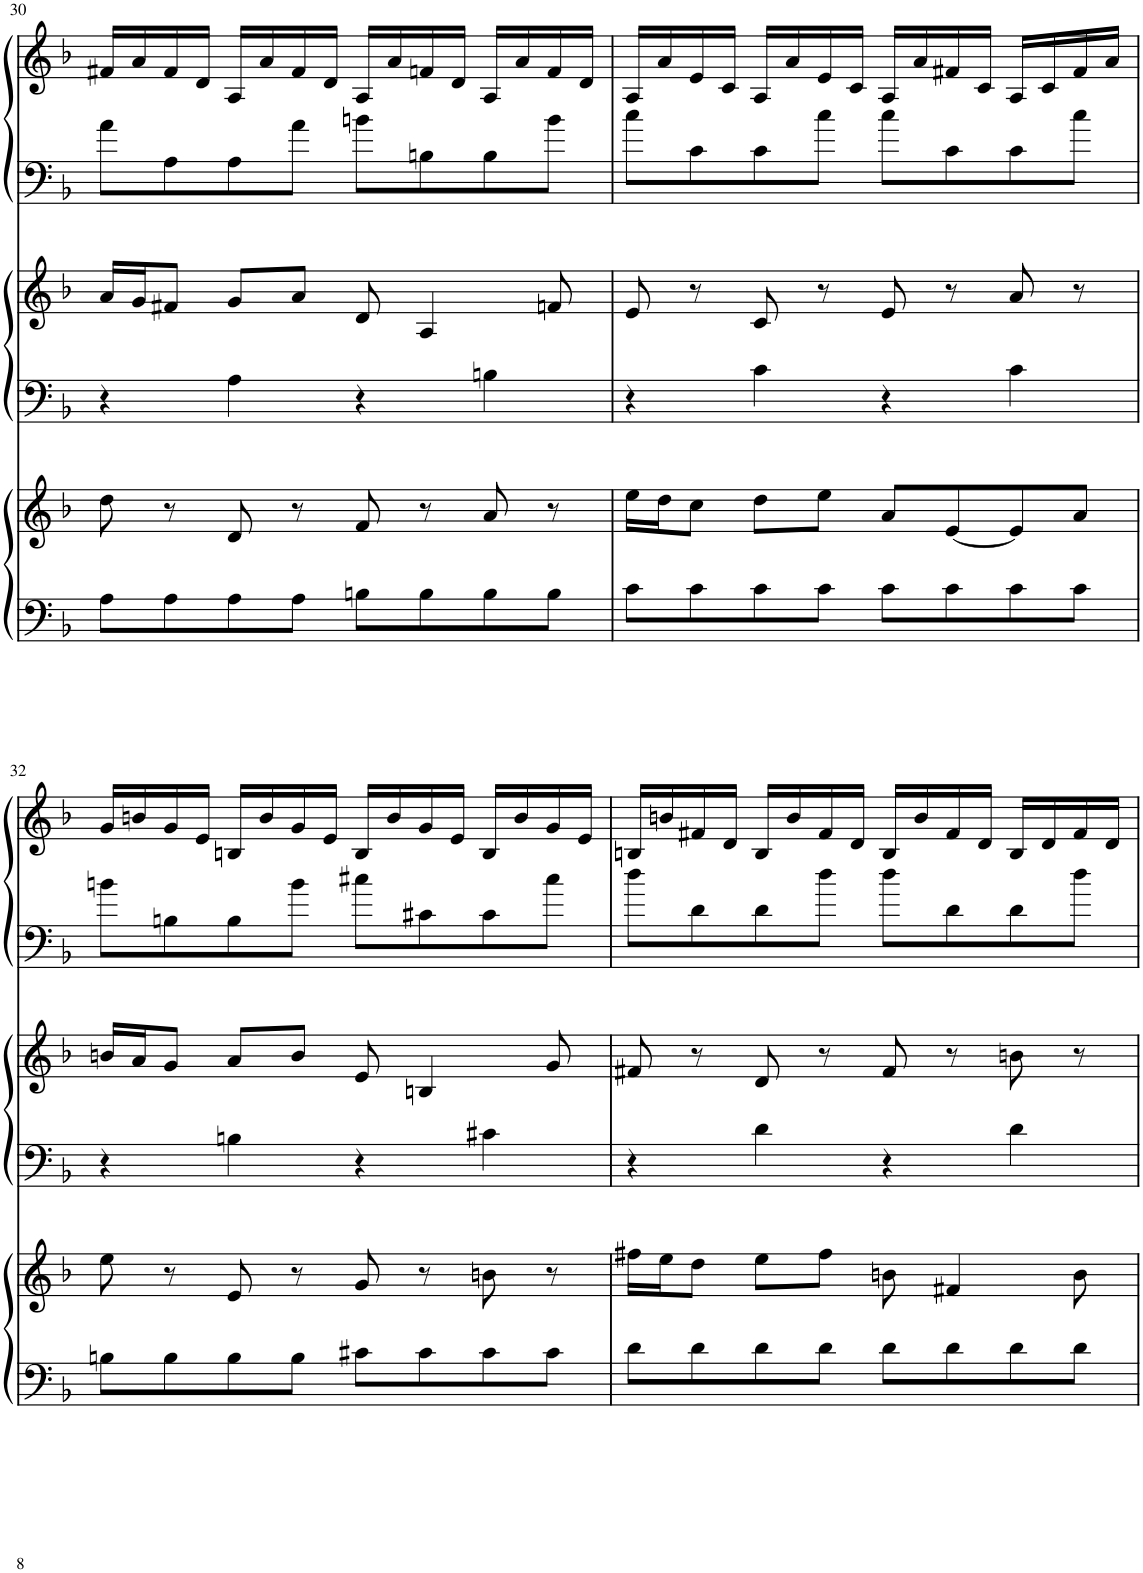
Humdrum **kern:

**kern	**kern	**kern	**kern	**kern	**kern
*part3	*part3	*part2	*part2	*part1	*part1
*staff6	*staff5	*staff4	*staff3	*staff2	*staff1
*I"Harp	*	*I"Harp	*	*I"Harp	*
*I'Hp	*	*I'Hp	*	*I'Hp	*
!!LO:PB:g=z
*clefF4	*clefG2	*clefF4	*clefG2	*clefF4	*clefG2
*k[b-]	*k[b-]	*k[b-]	*k[b-]	*k[b-]	*k[b-]
*M4/4	*M4/4	*M4/4	*M4/4	*M4/4	*M4/4
=30	=30	=30	=30	=30	=30
8A\L	8dd\	4r	16a/LL	8a\L	16f#X/LL
.	.	.	16g/J	.	16a/
8A\	8r	.	8f#X/J	8A\	16f#/
.	.	.	.	.	16d/JJ
8A\	8d/	4A\	8g/L	8A\	16A/LL
.	.	.	.	.	16a/
8A\J	8r	.	8a/J	8a\J	16f#/
.	.	.	.	.	16d/JJ
8Bn\L	8f/	4r	8d/	8bn\L	16A/LL
.	.	.	.	.	16a/
8B\	8r	.	4A/	8Bn\	16fn/
.	.	.	.	.	16d/JJ
8B\	8a/	4Bn\	.	8B\	16A/LL
.	.	.	.	.	16a/
8B\J	8r	.	8fn/	8b\J	16f/
.	.	.	.	.	16d/JJ
=31	=31	=31	=31	=31	=31
8c\L	16ee\LL	4r	8e/	8cc\L	16A/LL
.	16dd\J	.	.	.	16a/
8c\	8cc\J	.	8r	8c\	16e/
.	.	.	.	.	16c/JJ
8c\	8dd\L	4c\	8c/	8c\	16A/LL
.	.	.	.	.	16a/
8c\J	8ee\J	.	8r	8cc\J	16e/
.	.	.	.	.	16c/JJ
8c\L	8a/L	4r	8e/	8cc\L	16A/LL
.	.	.	.	.	16a/
8c\	[8e/	.	8r	8c\	16f#X/
.	.	.	.	.	16c/JJ
8c\	8e/]	4c\	8a/	8c\	16A/LL
.	.	.	.	.	16c/
8c\J	8a/J	.	8r	8cc\J	16f#/
.	.	.	.	.	16a/JJ
!!LO:LB:g=z
=32	=32	=32	=32	=32	=32
8Bn\L	8ee\	4r	16bn/LL	8bn\L	16g/LL
.	.	.	16a/J	.	16bn/
8B\	8r	.	8g/J	8Bn\	16g/
.	.	.	.	.	16e/JJ
8B\	8e/	4Bn\	8a/L	8B\	16Bn/LL
.	.	.	.	.	16b/
8B\J	8r	.	8b/J	8b\J	16g/
.	.	.	.	.	16e/JJ
8c#X\L	8g/	4r	8e/	8cc#X\L	16B/LL
.	.	.	.	.	16b/
8c#\	8r	.	4Bn/	8c#X\	16g/
.	.	.	.	.	16e/JJ
8c#\	8bn\	4c#X\	.	8c#\	16B/LL
.	.	.	.	.	16b/
8c#\J	8r	.	8g/	8cc#\J	16g/
.	.	.	.	.	16e/JJ
=33	=33	=33	=33	=33	=33
8d\L	16ff#X\LL	4r	8f#X/	8dd\L	16Bn/LL
.	16ee\J	.	.	.	16bn/
8d\	8dd\J	.	8r	8d\	16f#X/
.	.	.	.	.	16d/JJ
8d\	8ee\L	4d\	8d/	8d\	16B/LL
.	.	.	.	.	16b/
8d\J	8ff#\J	.	8r	8dd\J	16f#/
.	.	.	.	.	16d/JJ
8d\L	8bn\	4r	8f#/	8dd\L	16B/LL
.	.	.	.	.	16b/
8d\	4f#X/	.	8r	8d\	16f#/
.	.	.	.	.	16d/JJ
8d\	.	4d\	8bn\	8d\	16B/LL
.	.	.	.	.	16d/
8d\J	8b\	.	8r	8dd\J	16f#/
.	.	.	.	.	16d/JJ
=	=	=	=	=	=
*-	*-	*-	*-	*-	*-
